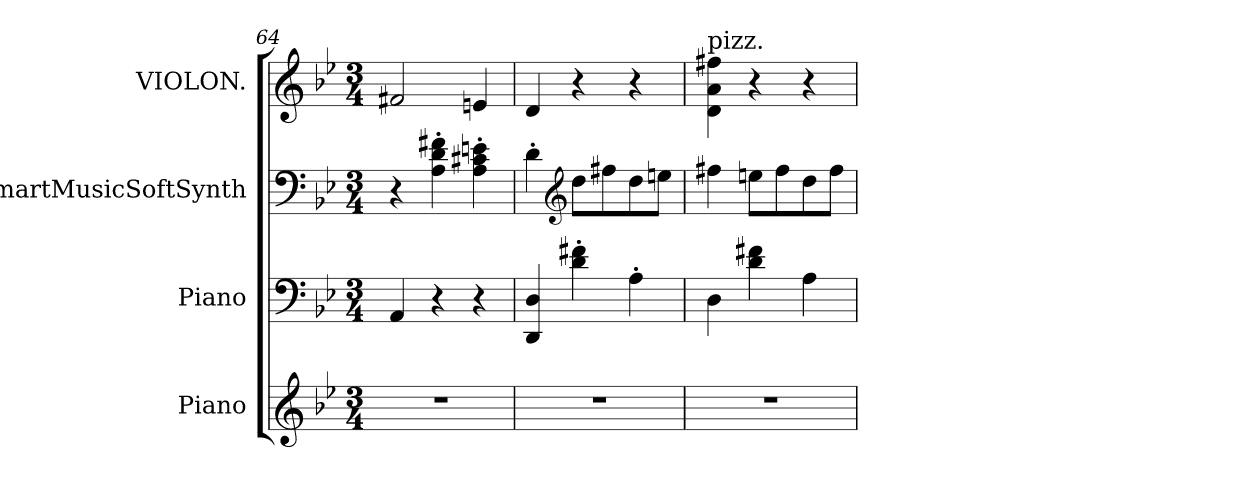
**kern	**kern	**kern	**kern
*part4	*part3	*part2	*part1
*staff4	*staff3	*staff2	*staff1
*I"Piano	*I"Piano	*I"SmartMusicSoftSynth	*I"VIOLON.
*I'P.	*	*	*
*clefG2	*clefF4	*clefF4	*clefG2
*k[b-e-]	*k[b-e-]	*k[b-e-]	*k[b-e-]
*B-:	*B-:	*B-:	*B-:
*M3/4	*M3/4	*M3/4	*M3/4
=64	=64	=64	=64
2.r	4AA/	4r	2f#X/
.	4r	4A'\ 4d'\ 4f#X'\	.
.	4r	4A'\ 4c#X'\ 4en'\	4en/
=65	=65	=65	=65
2.r	4DD/ 4D/	4d'\	4d/
*	*	*clefG2	*
.	4d'\ 4f#X'\	8dd\L	4r
.	.	8ff#X\	.
.	4A'\	8dd\	4r
.	.	8een\J	.
!!LO:LB:g=z
=66	=66	=66	=66
!	!	!	!LO:TX:t=pizz.
2.r	4D\	4ff#X\	4d\ 4a\ 4ff#X\
.	4d\ 4f#X\	8een\L	4r
.	.	8ff#\	.
.	4A\	8dd\	4r
.	.	8ff#\J	.
=	=	=	=
*-	*-	*-	*-
